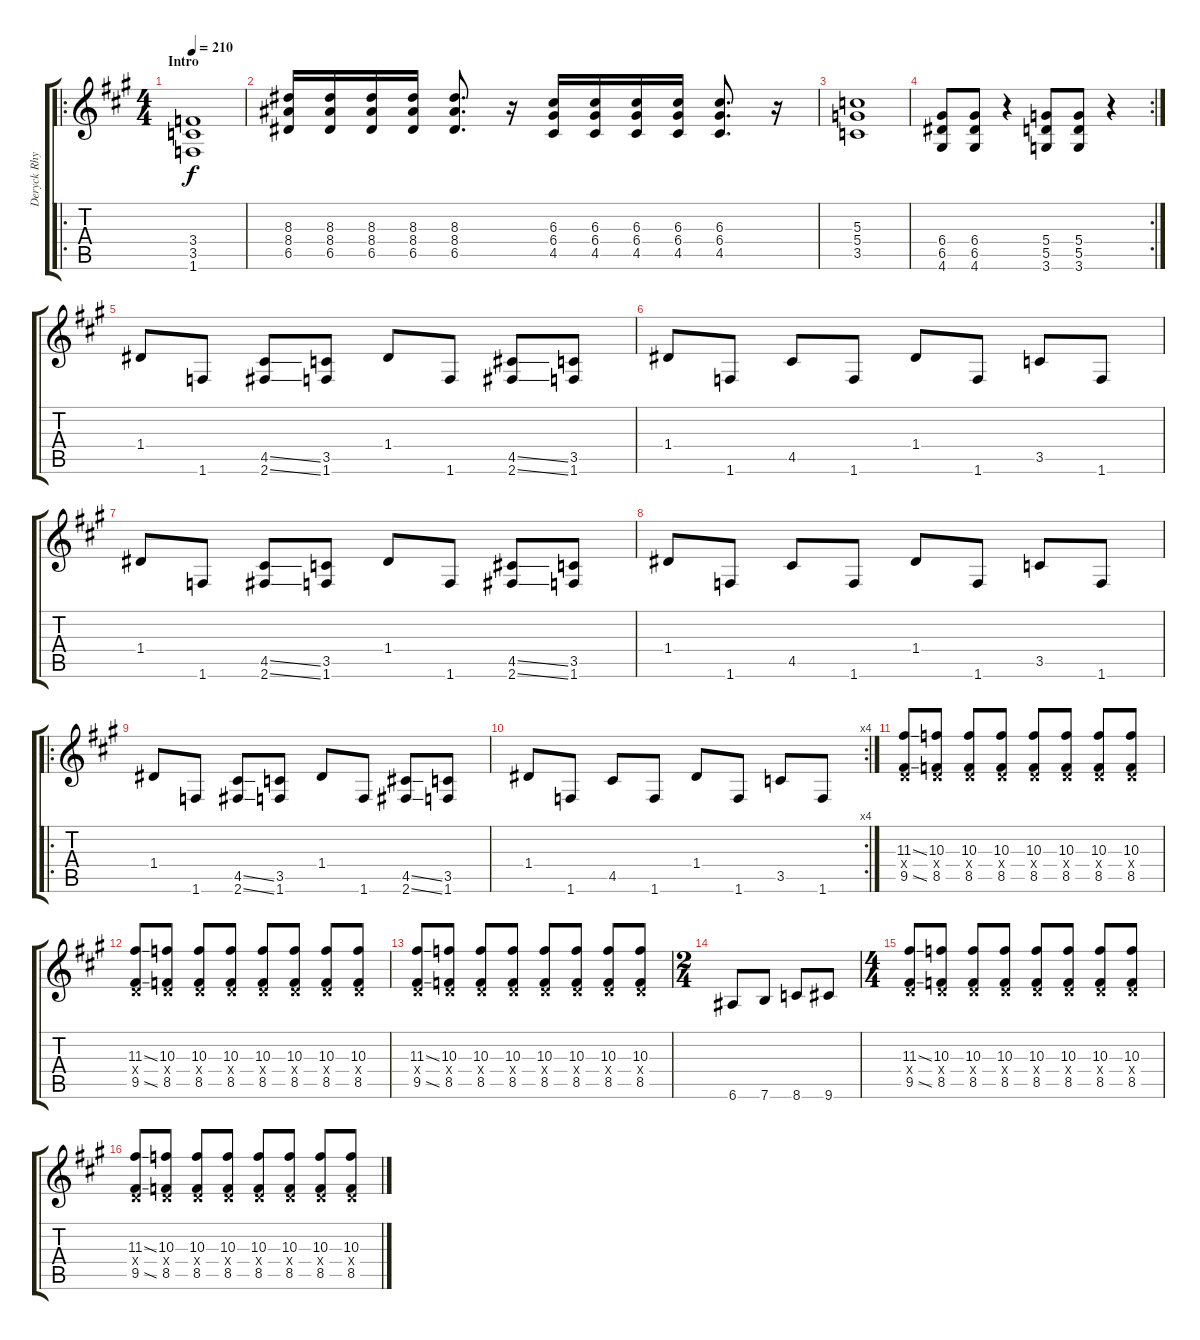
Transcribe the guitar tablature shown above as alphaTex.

\track ("Deryck Rhythm" "Deryck Rhy") {instrument distortionguitar}
\staff {score tabs}
\tuning (E4 B3 G3 D3 A2 E2) {hide}
\ro
\ts (4 4)
\section ("" "Intro")
\tempo 210
\clef g2
\ks a
(3.4 3.5 1.6).1{dy f instrument distortionguitar} |
(8.3 8.4 6.5).16 (8.3 8.4 6.5).16 (8.3 8.4 6.5).16 (8.3 8.4 6.5).16 (8.3 8.4 6.5).8{d} r.16 (6.3 6.4 4.5).16 (6.3 6.4 4.5).16 (6.3 6.4 4.5).16 (6.3 6.4 4.5).16 (6.3 6.4 4.5).8{d} r.16 |
(5.3 5.4 3.5).1 |
\rc 2
(6.4 6.5 4.6).8 (6.4 6.5 4.6).8 r.4 (5.4 5.5 3.6).8 (5.4 5.5 3.6).8 r.4 |
1.4.8 1.6.8 (4.5{ss} 2.6{ss}).8 (3.5 1.6).8 1.4.8 1.6.8 (4.5{ss} 2.6{ss}).8 (3.5 1.6).8 |
1.4.8 1.6.8 4.5.8 1.6.8 1.4.8 1.6.8 3.5.8 1.6.8 |
1.4.8 1.6.8 (4.5{ss} 2.6{ss}).8 (3.5 1.6).8 1.4.8 1.6.8 (4.5{ss} 2.6{ss}).8 (3.5 1.6).8 |
1.4.8 1.6.8 4.5.8 1.6.8 1.4.8 1.6.8 3.5.8 1.6.8 |
\ro
1.4.8 1.6.8 (4.5{ss} 2.6{ss}).8 (3.5 1.6).8 1.4.8 1.6.8 (4.5{ss} 2.6{ss}).8 (3.5 1.6).8 |
\rc 4
1.4.8 1.6.8 4.5.8 1.6.8 1.4.8 1.6.8 3.5.8 1.6.8 |
(11.3{ss} 0.4{x} 9.5{ss}).8 (10.3 0.4{x} 8.5).8 (10.3 0.4{x} 8.5).8 (10.3 0.4{x} 8.5).8 (10.3 0.4{x} 8.5).8 (10.3 0.4{x} 8.5).8 (10.3 0.4{x} 8.5).8 (10.3 0.4{x} 8.5).8 |
(11.3{ss} 0.4{x} 9.5{ss}).8 (10.3 0.4{x} 8.5).8 (10.3 0.4{x} 8.5).8 (10.3 0.4{x} 8.5).8 (10.3 0.4{x} 8.5).8 (10.3 0.4{x} 8.5).8 (10.3 0.4{x} 8.5).8 (10.3 0.4{x} 8.5).8 |
(11.3{ss} 0.4{x} 9.5{ss}).8 (10.3 0.4{x} 8.5).8 (10.3 0.4{x} 8.5).8 (10.3 0.4{x} 8.5).8 (10.3 0.4{x} 8.5).8 (10.3 0.4{x} 8.5).8 (10.3 0.4{x} 8.5).8 (10.3 0.4{x} 8.5).8 |
\ts (2 4)
6.6.8 7.6.8 8.6.8 9.6.8 |
\ts (4 4)
(11.3{ss} 0.4{x} 9.5{ss}).8 (10.3 0.4{x} 8.5).8 (10.3 0.4{x} 8.5).8 (10.3 0.4{x} 8.5).8 (10.3 0.4{x} 8.5).8 (10.3 0.4{x} 8.5).8 (10.3 0.4{x} 8.5).8 (10.3 0.4{x} 8.5).8 |
(11.3{ss} 0.4{x} 9.5{ss}).8 (10.3 0.4{x} 8.5).8 (10.3 0.4{x} 8.5).8 (10.3 0.4{x} 8.5).8 (10.3 0.4{x} 8.5).8 (10.3 0.4{x} 8.5).8 (10.3 0.4{x} 8.5).8 (10.3 0.4{x} 8.5).8
